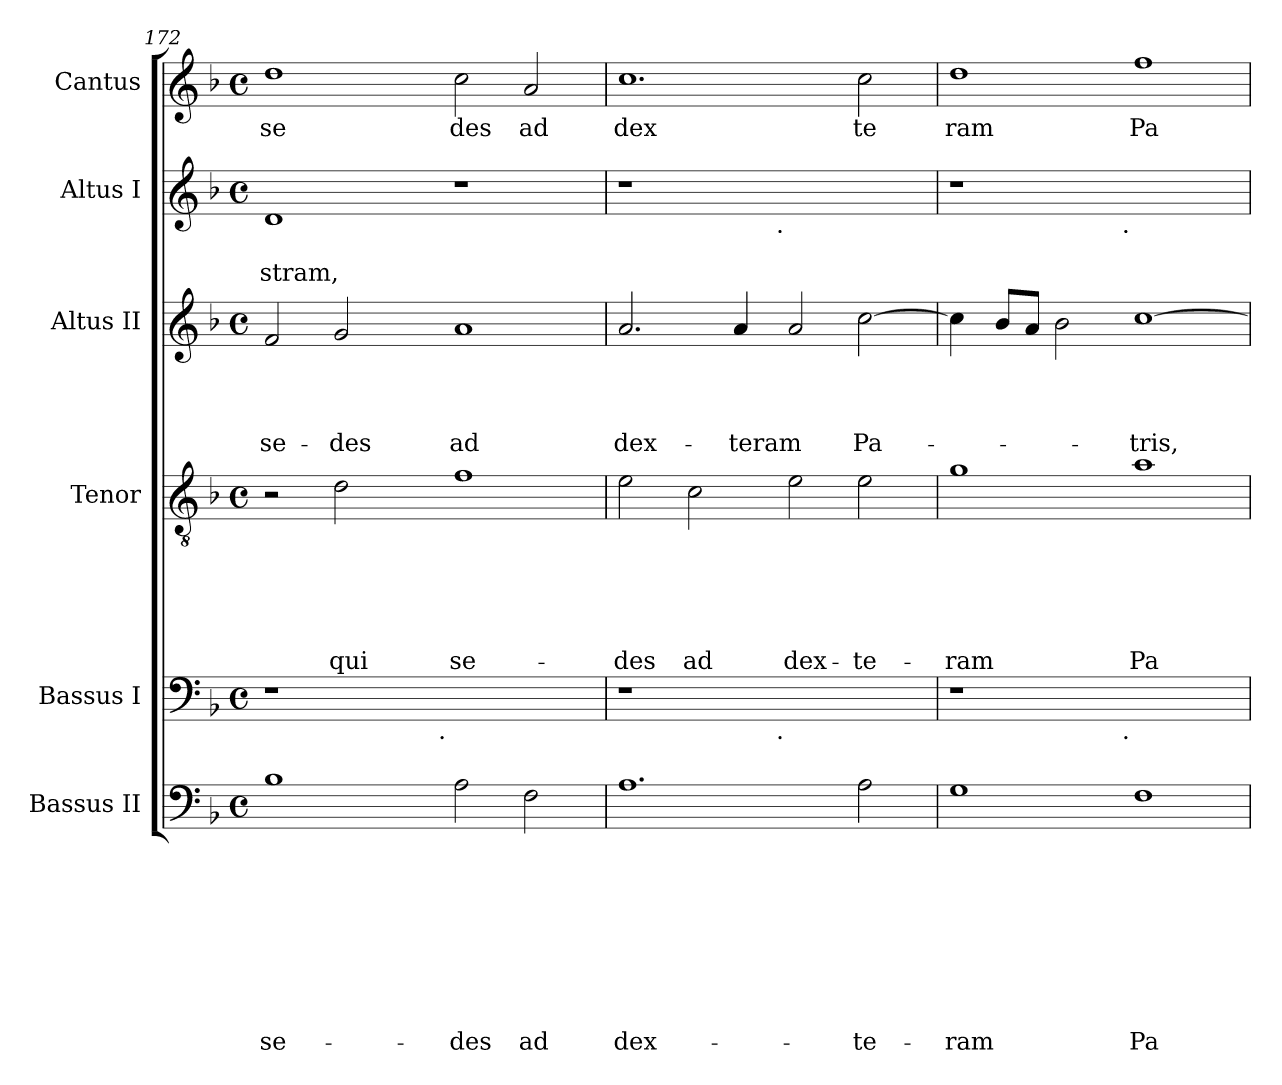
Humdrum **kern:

**kern	**text	**text	**text	**text	**text	**text	**text	**text	**text	**kern	**kern	**text	**text	**text	**text	**text	**text	**kern	**text	**text	**text	**text	**kern	**text	**text	**kern	**text
*part6	*part6	*part6	*part6	*part6	*part6	*part6	*part6	*part6	*part6	*part5	*part4	*part4	*part4	*part4	*part4	*part4	*part4	*part3	*part3	*part3	*part3	*part3	*part2	*part2	*part2	*part1	*part1
*staff6	*staff6	*staff6	*staff6	*staff6	*staff6	*staff6	*staff6	*staff6	*staff6	*staff5	*staff4	*staff4	*staff4	*staff4	*staff4	*staff4	*staff4	*staff3	*staff3	*staff3	*staff3	*staff3	*staff2	*staff2	*staff2	*staff1	*staff1
*I"Bassus II	*	*	*	*	*	*	*	*	*	*I"Bassus I	*I"Tenor	*	*	*	*	*	*	*I"Altus II	*	*	*	*	*I"Altus I	*	*	*I"Cantus	*
*I'B II	*	*	*	*	*	*	*	*	*	*I'B I	*I'T	*	*	*	*	*	*	*I'A II	*	*	*	*	*I'A I	*	*	*	*
!!LO:PB:g=z
*clefF4	*	*	*	*	*	*	*	*	*	*clefF4	*clefGv2	*	*	*	*	*	*	*clefG2	*	*	*	*	*clefG2	*	*	*clefG2	*
*k[b-]	*	*	*	*	*	*	*	*	*	*k[b-]	*k[b-]	*	*	*	*	*	*	*k[b-]	*	*	*	*	*k[b-]	*	*	*k[b-]	*
*F:	*	*	*	*	*	*	*	*	*	*F:	*F:	*	*	*	*	*	*	*F:	*	*	*	*	*F:	*	*	*F:	*
*M4/4	*	*	*	*	*	*	*	*	*	*M4/4	*M4/4	*	*	*	*	*	*	*M4/4	*	*	*	*	*M4/4	*	*	*M4/4	*
*met(c)	*	*	*	*	*	*	*	*	*	*met(c)	*met(c)	*	*	*	*	*	*	*met(c)	*	*	*	*	*met(c)	*	*	*met(c)	*
=172	=172	=172	=172	=172	=172	=172	=172	=172	=172	=172	=172	=172	=172	=172	=172	=172	=172	=172	=172	=172	=172	=172	=172	=172	=172	=172	=172
!	!	!	!	!	!	!	!	!	!LO:LY:b	!	!	!	!	!	!	!	!	!	!	!	!	!LO:LY:b	!	!	!LO:LY:b	!	!LO:LY:b
*	*	*	*	*	*	*	*	*	*	*^	*	*	*	*	*	*	*	*	*	*	*	*	*	*	*	*	*
1B-	.	.	.	.	.	.	.	.	se-	1r	2ryy	2r	.	.	.	.	.	.	2f/	.	.	.	se-	1d	.	stram,	1dd	se
!	!	!	!	!	!	!	!	!	!	!	!	!	!	!	!	!	!	!LO:LY:b	!	!	!	!	!LO:LY:b	!	!	!	!	!
.	.	.	.	.	.	.	.	.	.	.	4ryy	2d\	.	.	.	.	.	qui	2g/	.	.	.	-des	.	.	.	.	.
.	.	.	.	.	.	.	.	.	.	.	8ryy	.	.	.	.	.	.	.	.	.	.	.	.	.	.	.	.	.
.	.	.	.	.	.	.	.	.	.	.	16ryy	.	.	.	.	.	.	.	.	.	.	.	.	.	.	.	.	.
.	.	.	.	.	.	.	.	.	.	.	64ryy	.	.	.	.	.	.	.	.	.	.	.	.	.	.	.	.	.
!	!	!	!	!	!	!	!	!	!	!	!LO:TX:b:t=.	!	!	!	!	!	!	!	!	!	!	!	!	!	!	!	!	!
.	.	.	.	.	.	.	.	.	.	.	1ryy	.	.	.	.	.	.	.	.	.	.	.	.	.	.	.	.	.
!	!	!	!	!	!	!	!	!	!LO:LY:b	!	!	!	!	!	!	!	!	!LO:LY:b	!	!	!	!	!LO:LY:b	!	!	!	!	!LO:LY:b
2A\	.	.	.	.	.	.	.	.	-des	1ryy	.	1f	.	.	.	.	.	se-	1a	.	.	.	ad	1r	.	.	2cc\	des
!	!	!	!	!	!	!	!	!	!LO:LY:b	!	!	!	!	!	!	!	!	!	!	!	!	!	!	!	!	!	!	!LO:LY:b
2F\	.	.	.	.	.	.	.	.	ad	.	.	.	.	.	.	.	.	.	.	.	.	.	.	.	.	.	2a/	ad
.	.	.	.	.	.	.	.	.	.	.	32.ryy	.	.	.	.	.	.	.	.	.	.	.	.	.	.	.	.	.
=173	=173	=173	=173	=173	=173	=173	=173	=173	=173	=173	=173	=173	=173	=173	=173	=173	=173	=173	=173	=173	=173	=173	=173	=173	=173	=173	=173	=173
!	!	!	!	!	!	!	!	!	!LO:LY:b	!	!	!	!	!	!	!	!	!LO:LY:b	!	!	!	!	!LO:LY:b	!	!	!	!	!LO:LY:b
*	*	*	*	*	*	*	*	*	*	*	*	*	*	*	*	*	*	*	*	*	*	*	*	*^	*	*	*	*
1.A	.	.	.	.	.	.	.	.	dex-	1r	2ryy	2e\	.	.	.	.	.	-des	2.a/	.	.	.	dex-	1r	2ryy	.	.	1.cc	dex
!	!	!	!	!	!	!	!	!	!	!	!	!	!	!	!	!	!	!LO:LY:b	!	!	!	!	!	!	!	!	!	!	!
.	.	.	.	.	.	.	.	.	.	.	4...ryy	2c\	.	.	.	.	.	ad	.	.	.	.	.	.	4...ryy	.	.	.	.
!	!	!	!	!	!	!	!	!	!	!	!	!	!	!	!	!	!	!	!	!	!	!	!LO:LY:b	!	!	!	!	!	!
.	.	.	.	.	.	.	.	.	.	.	.	.	.	.	.	.	.	.	4a/	.	.	.	-teram	.	.	.	.	.	.
!	!	!	!	!	!	!	!	!	!	!	!	!	!	!	!	!	!	!	!	!	!	!	!	!	!LO:TX:b:t=.	!	!	!	!
!	!	!	!	!	!	!	!	!	!	!	!LO:TX:b:t=.	!	!	!	!	!	!	!	!	!	!	!	!	!	!	!	!	!	!
.	.	.	.	.	.	.	.	.	.	.	1ryy	.	.	.	.	.	.	.	.	.	.	.	.	.	1ryy	.	.	.	.
!	!	!	!	!	!	!	!	!	!	!	!	!	!	!	!	!	!	!LO:LY:b	!	!	!	!	!	!	!	!	!	!	!
.	.	.	.	.	.	.	.	.	.	1ryy	.	2e\	.	.	.	.	.	dex-	2a/	.	.	.	.	1ryy	.	.	.	.	.
!	!	!	!	!	!	!	!	!	!LO:LY:b	!	!	!	!	!	!	!	!	!LO:LY:b	!	!	!	!	!LO:LY:b	!	!	!	!	!	!LO:LY:b
2A\	.	.	.	.	.	.	.	.	-te-	.	.	2e\	.	.	.	.	.	-te-	[>2cc\	.	.	.	Pa-	.	.	.	.	2cc\	te
.	.	.	.	.	.	.	.	.	.	.	32ryy	.	.	.	.	.	.	.	.	.	.	.	.	.	32ryy	.	.	.	.
=174	=174	=174	=174	=174	=174	=174	=174	=174	=174	=174	=174	=174	=174	=174	=174	=174	=174	=174	=174	=174	=174	=174	=174	=174	=174	=174	=174	=174	=174
!	!	!	!	!	!	!	!	!	!LO:LY:b	!	!	!	!	!	!	!	!	!LO:LY:b	!	!	!	!	!	!	!	!	!	!	!LO:LY:b
1G	.	.	.	.	.	.	.	.	-ram	1r	2ryy	1g	.	.	.	.	.	-ram	4cc\]	.	.	.	.	1r	2ryy	.	.	1dd	ram
.	.	.	.	.	.	.	.	.	.	.	.	.	.	.	.	.	.	.	8b-/L	.	.	.	.	.	.	.	.	.	.
.	.	.	.	.	.	.	.	.	.	.	.	.	.	.	.	.	.	.	8a/J	.	.	.	.	.	.	.	.	.	.
.	.	.	.	.	.	.	.	.	.	.	4...ryy	.	.	.	.	.	.	.	2b-\	.	.	.	.	.	4...ryy	.	.	.	.
!	!	!	!	!	!	!	!	!	!	!	!	!	!	!	!	!	!	!	!	!	!	!	!	!	!LO:TX:b:t=.	!	!	!	!
!	!	!	!	!	!	!	!	!	!	!	!LO:TX:b:t=.	!	!	!	!	!	!	!	!	!	!	!	!	!	!	!	!	!	!
.	.	.	.	.	.	.	.	.	.	.	1ryy	.	.	.	.	.	.	.	.	.	.	.	.	.	1ryy	.	.	.	.
!	!	!	!	!	!	!	!	!	!LO:LY:b	!	!	!	!	!	!	!	!	!LO:LY:b	!	!	!	!	!LO:LY:b	!	!	!	!	!	!LO:LY:b
1F	.	.	.	.	.	.	.	.	Pa-	1ryy	.	1a	.	.	.	.	.	Pa-	[>1cc	.	.	.	-tris,	1ryy	.	.	.	1ff	Pa
.	.	.	.	.	.	.	.	.	.	.	32ryy	.	.	.	.	.	.	.	.	.	.	.	.	.	32ryy	.	.	.	.
*	*	*	*	*	*	*	*	*	*	*v	*v	*	*	*	*	*	*	*	*	*	*	*	*	*v	*v	*	*	*	*
=	=	=	=	=	=	=	=	=	=	=	=	=	=	=	=	=	=	=	=	=	=	=	=	=	=	=	=
*-	*-	*-	*-	*-	*-	*-	*-	*-	*-	*-	*-	*-	*-	*-	*-	*-	*-	*-	*-	*-	*-	*-	*-	*-	*-	*-	*-
